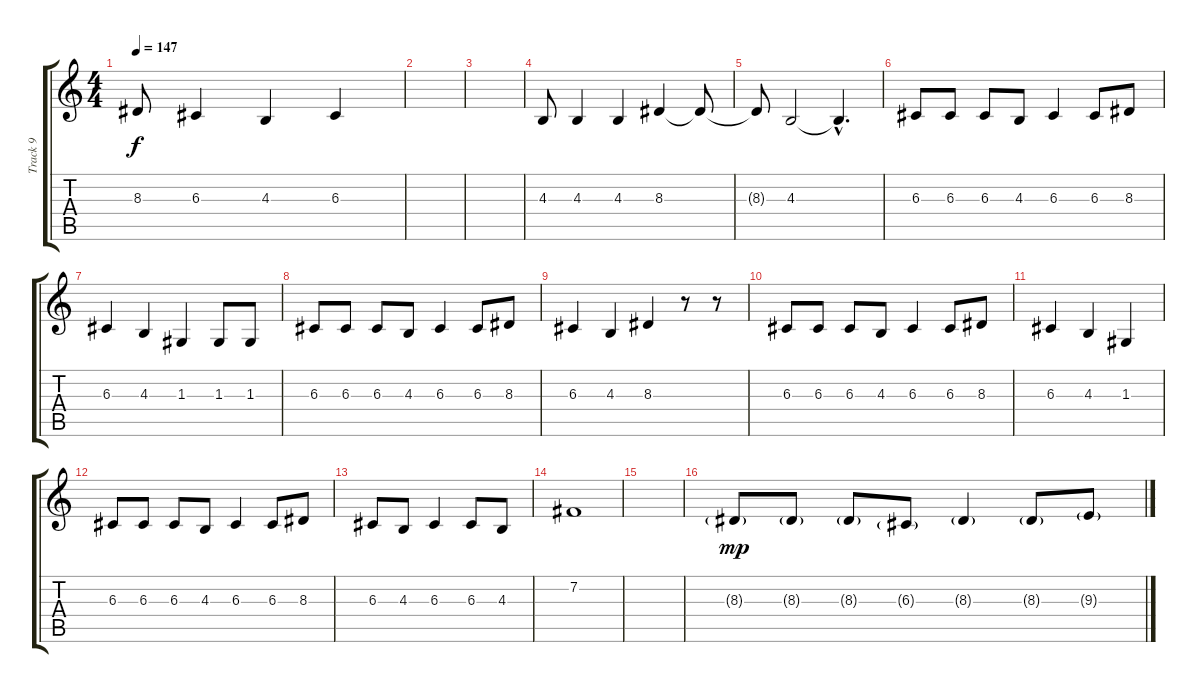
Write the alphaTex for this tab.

\track ("Track 9" "Track 9") {instrument electricgrandpiano}
\staff {score tabs}
\tuning (E4 B3 G3 D3 A2 E2) {hide}
\ts (4 4)
\tempo 147
\clef g2
\ks c
8.3{t}.8{dy f} 6.3.4 4.3.4 6.3.4 |
|
|
4.3.8 4.3.4 4.3.4 8.3.4 8.3{t}.8 |
8.3{t}.8 4.3.2 4.3{hac t}.4{d} |
6.3.8 6.3.8 6.3.8 4.3.8 6.3.4 6.3.8 8.3.8 |
6.3.4 4.3.4 1.3.4 1.3.8 1.3.8 |
6.3.8 6.3.8 6.3.8 4.3.8 6.3.4 6.3.8 8.3.8 |
6.3.4 4.3.4 8.3.4 r.8 r.8 |
6.3.8 6.3.8 6.3.8 4.3.8 6.3.4 6.3.8 8.3.8 |
6.3.4 4.3.4 1.3.4 |
6.3.8 6.3.8 6.3.8 4.3.8 6.3.4 6.3.8 8.3.8 |
6.3.8 4.3.8 6.3.4 6.3.8 4.3.8 |
7.2.1 |
|
8.3{g}.8{dy mp} 8.3{g}.8 8.3{g}.8 6.3{g}.8 8.3{g}.4 8.3{g}.8 9.3{g}.8
